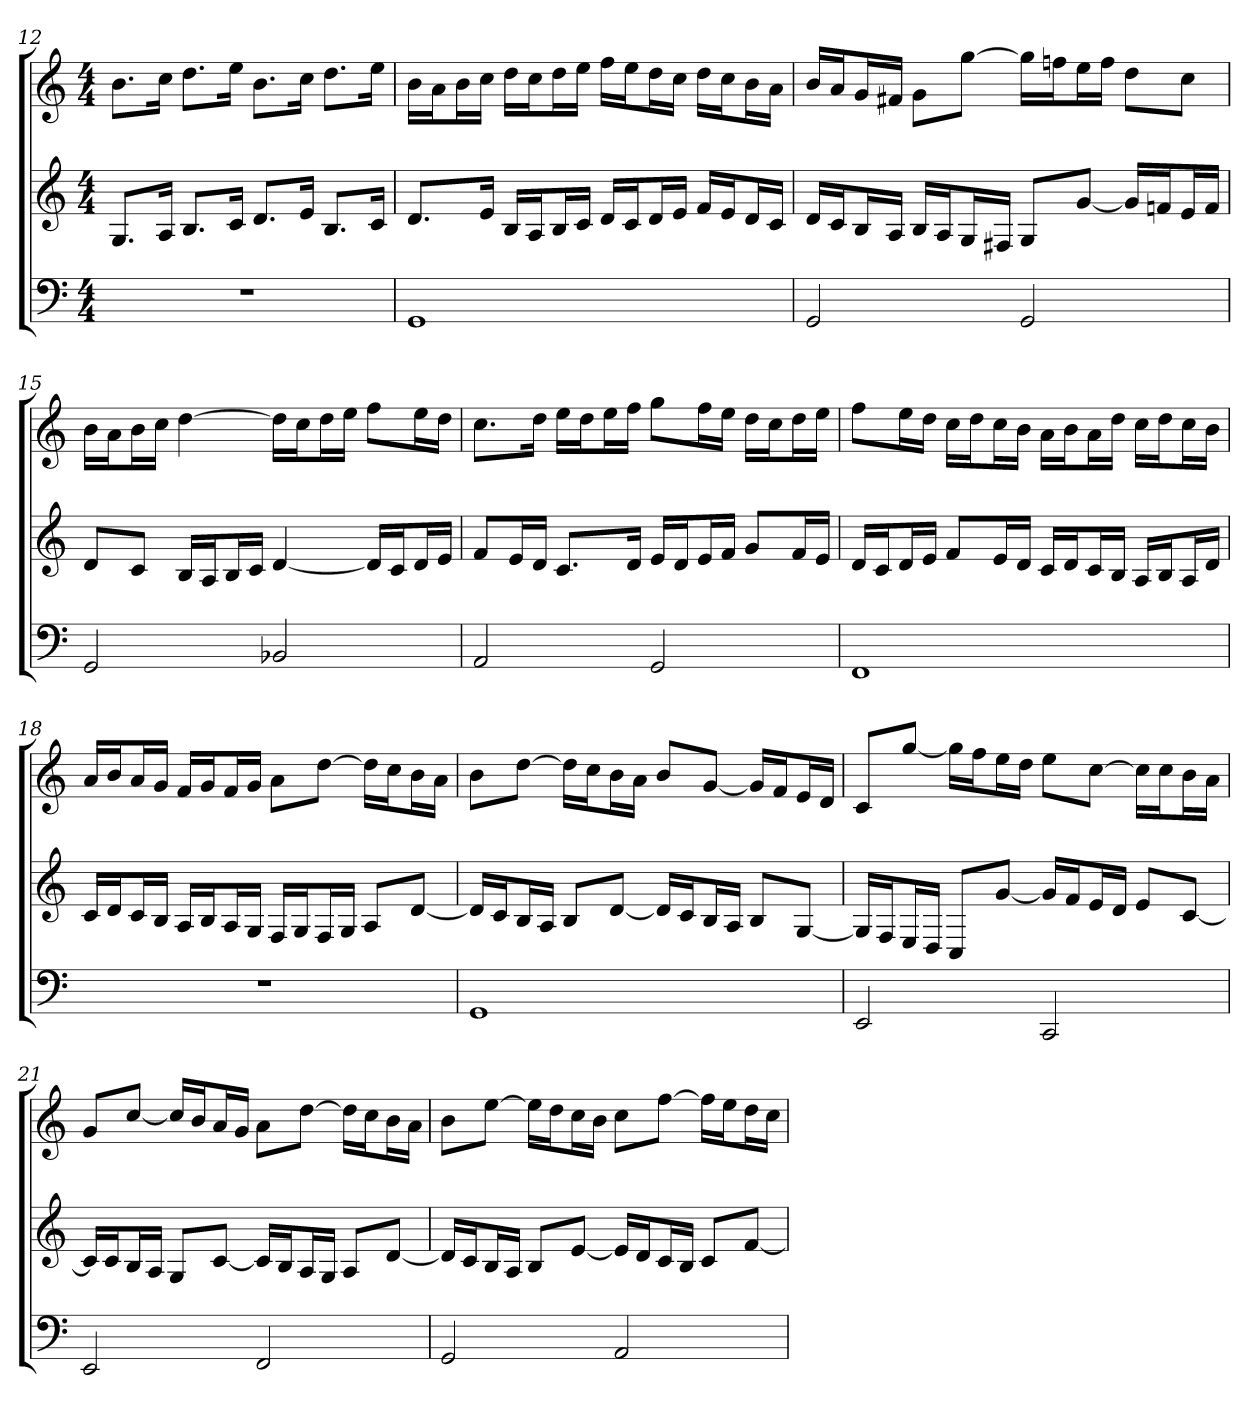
**kern	**kern	**kern
*part3	*part2	*part1
*staff3	*staff2	*staff1
*k[]	*k[]	*k[]
*M4/4	*M4/4	*M4/4
=12	=12	=12
1r	8.GL	8.bL
.	16AJk	16ccJk
.	8.BL	8.ddL
.	16cJk	16eeJk
.	8.dL	8.bL
.	16eJk	16ccJk
.	8.BL	8.ddL
.	16cJk	16eeJk
=13	=13	=13
1GG	8.dL	16bLL
.	.	16aJ
.	.	16bL
.	16eJk	16ccJJ
.	16BLL	16ddLL
.	16AJ	16ccJ
.	16BL	16ddL
.	16cJJ	16eeJJ
.	16dLL	16ffLL
.	16cJ	16eeJ
.	16dL	16ddL
.	16eJJ	16ccJJ
.	16fLL	16ddLL
.	16eJ	16ccJ
.	16dL	16bL
.	16cJJ	16aJJ
=14	=14	=14
2GG	16dLL	16bLL
.	16cJ	16aJ
.	16BL	16gL
.	16AJJ	16f#XJJ
.	16BLL	8gL
.	16AJ	.
.	16GL	[8ggJ
.	16F#XJJ	.
2GG	8GL	16ggLL]
.	.	16ffnJ
.	[8gJ	16eeL
.	.	16ffJJ
.	16gLL]	8ddL
.	16fnJ	.
.	16eL	8ccJ
.	16fJJ	.
=15	=15	=15
2GG	8dL	16bLL
.	.	16aJ
.	8cJ	16bL
.	.	16ccJJ
.	16BLL	[4dd
.	16AJ	.
.	16BL	.
.	16cJJ	.
2BB-X	[4d	16ddLL]
.	.	16ccJ
.	.	16ddL
.	.	16eeJJ
.	16dLL]	8ffL
.	16cJ	.
.	16dL	16eeL
.	16eJJ	16ddJJ
=16	=16	=16
2AA	8fL	8.ccL
.	16eL	.
.	16dJJ	16ddJk
.	8.cL	16eeLL
.	.	16ddJ
.	.	16eeL
.	16dJk	16ffJJ
2GG	16eLL	8ggL
.	16dJ	.
.	16eL	16ffL
.	16fJJ	16eeJJ
.	8gL	16ddLL
.	.	16ccJ
.	16fL	16ddL
.	16eJJ	16eeJJ
=17	=17	=17
1FF	16dLL	8ffL
.	16cJ	.
.	16dL	16eeL
.	16eJJ	16ddJJ
.	8fL	16ccLL
.	.	16ddJ
.	16eL	16ccL
.	16dJJ	16bJJ
.	16cLL	16aLL
.	16dJ	16bJ
.	16cL	16aL
.	16BJJ	16ddJJ
.	16ALL	16ccLL
.	16BJ	16ddJ
.	16AL	16ccL
.	16dJJ	16bJJ
=18	=18	=18
1r	16cLL	16aLL
.	16dJ	16bJ
.	16cL	16aL
.	16BJJ	16gJJ
.	16ALL	16fLL
.	16BJ	16gJ
.	16AL	16fL
.	16GJJ	16gJJ
.	16FLL	8aL
.	16GJ	.
.	16FL	[8ddJ
.	16GJJ	.
.	8AL	16ddLL]
.	.	16ccJ
.	[8dJ	16bL
.	.	16aJJ
=19	=19	=19
1GG	16dLL]	8bL
.	16cJ	.
.	16BL	[8ddJ
.	16AJJ	.
.	8BL	16ddLL]
.	.	16ccJ
.	[8dJ	16bL
.	.	16aJJ
.	16dLL]	8bL
.	16cJ	.
.	16BL	[8gJ
.	16AJJ	.
.	8BL	16gLL]
.	.	16fJ
.	[8GJ	16eL
.	.	16dJJ
=20	=20	=20
2EE	16GLL]	8cL
.	16FJ	.
.	16EL	[8ggJ
.	16DJJ	.
.	8CL	16ggLL]
.	.	16ffJ
.	[8gJ	16eeL
.	.	16ddJJ
2CC	16gLL]	8eeL
.	16fJ	.
.	16eL	[8ccJ
.	16dJJ	.
.	8eL	16ccLL]
.	.	16ccJ
.	[8cJ	16bL
.	.	16aJJ
=21	=21	=21
2EE	16cLL]	8gL
.	16cJ	.
.	16BL	[8ccJ
.	16AJJ	.
.	8GL	16ccLL]
.	.	16bJ
.	[8cJ	16aL
.	.	16gJJ
2FF	16cLL]	8aL
.	16BJ	.
.	16AL	[8ddJ
.	16GJJ	.
.	8AL	16ddLL]
.	.	16ccJ
.	[8dJ	16bL
.	.	16aJJ
=22	=22	=22
2GG	16dLL]	8bL
.	16cJ	.
.	16BL	[8eeJ
.	16AJJ	.
.	8BL	16eeLL]
.	.	16ddJ
.	[8eJ	16ccL
.	.	16bJJ
2AA	16eLL]	8ccL
.	16dJ	.
.	16cL	[8ffJ
.	16BJJ	.
.	8cL	16ffLL]
.	.	16eeJ
.	[8fJ	16ddL
.	.	16ccJJ
=	=	=
*-	*-	*-
